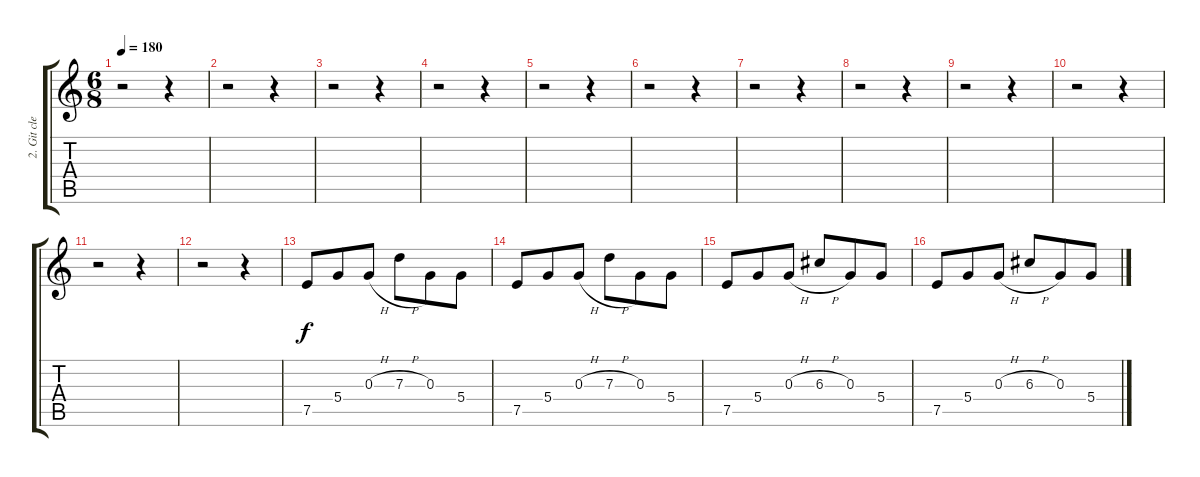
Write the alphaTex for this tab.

\track ("2. Git clean" "2. Git cle") {instrument acousticguitarnylon}
\staff {score tabs}
\tuning (E4 B3 G3 D3 A2 E2) {hide}
\ts (6 8)
\tempo 180
\clef g2
\ks c
r.2{dy f} r.4 |
r.2 r.4 |
r.2 r.4 |
r.2 r.4 |
r.2 r.4 |
r.2 r.4 |
r.2 r.4 |
r.2 r.4 |
r.2 r.4 |
r.2 r.4 |
r.2 r.4 |
r.2 r.4 |
7.5.8 5.4.8 0.3{h}.8 7.3{h}.8 0.3.8 5.4.8 |
7.5.8 5.4.8 0.3{h}.8 7.3{h}.8 0.3.8 5.4.8 |
7.5.8 5.4.8 0.3{h}.8 6.3{h}.8 0.3.8 5.4.8 |
7.5.8 5.4.8 0.3{h}.8 6.3{h}.8 0.3.8 5.4.8
